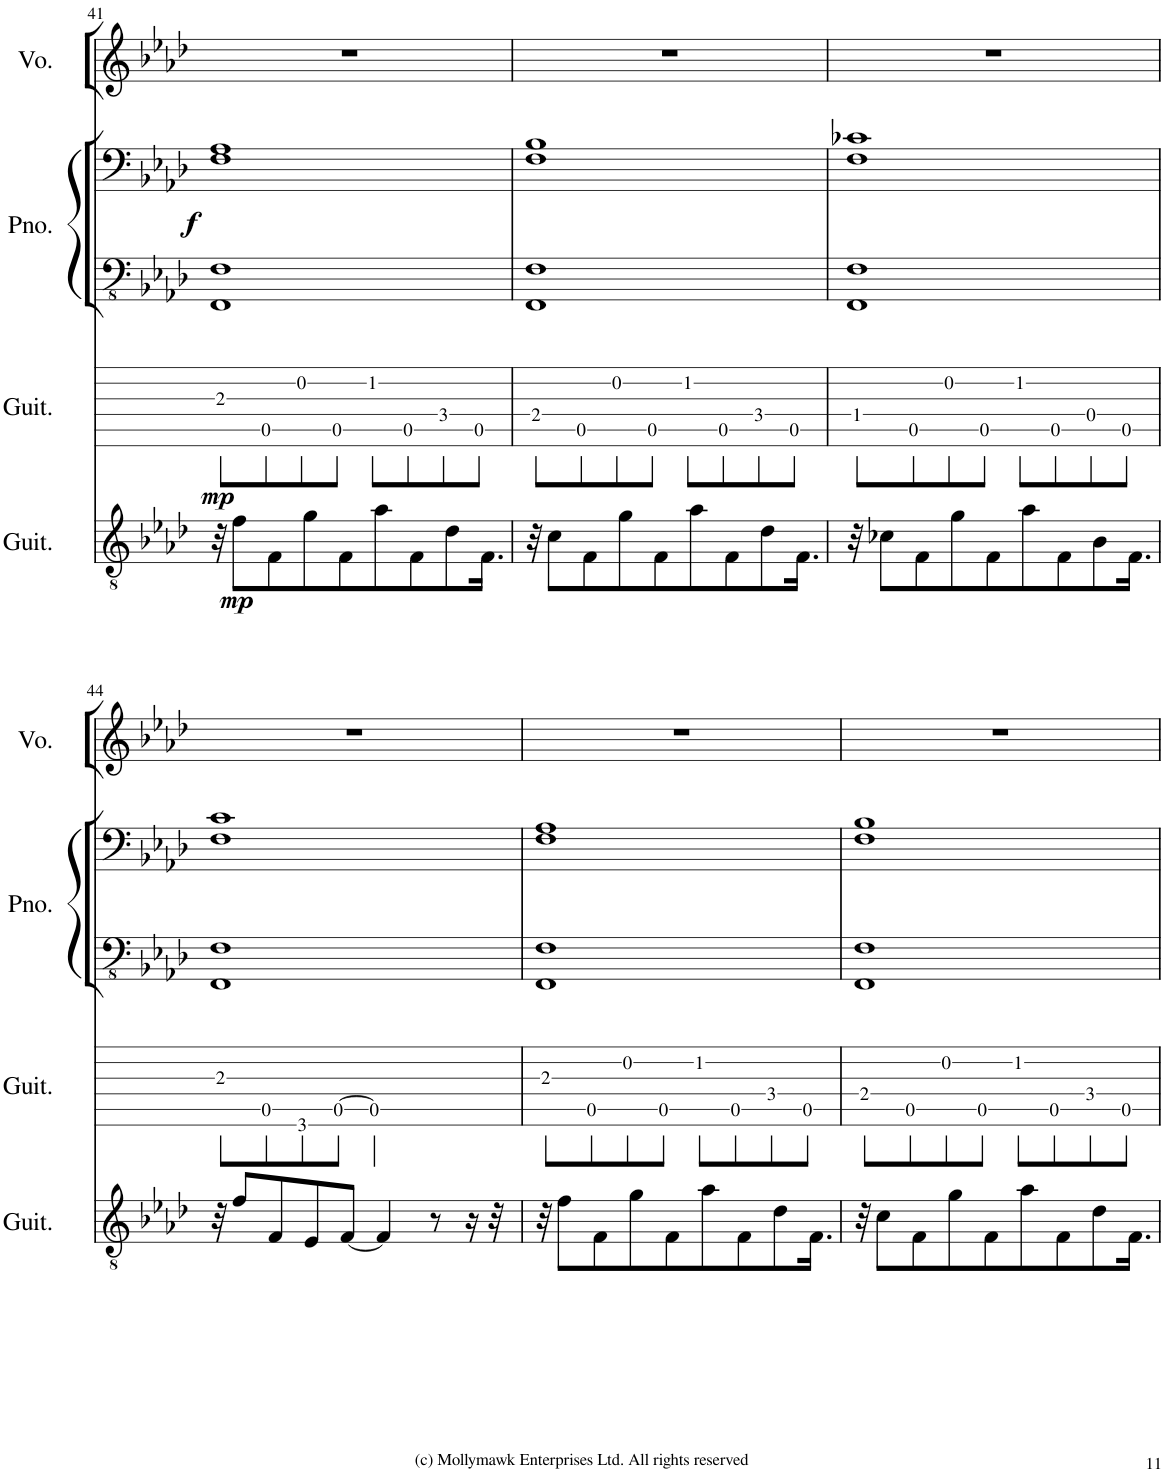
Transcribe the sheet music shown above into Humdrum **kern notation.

**kern	**dynam	**kern	**dynam	**kern	**kern	**dynam	**kern
*part4	*part4	*part3	*part3	*part2	*part2	*part2	*part1
*staff5	*staff5	*staff4	*staff4	*staff3	*staff2	*staff2/3	*staff1
*I"Acoustic Guitar	*	*I"Acoustic Guitar	*	*I"Piano	*	*	*I"Voice
*I'Guit.	*	*I'Guit.	*	*I'Pno.	*	*	*I'Vo.
!!LO:PB:g=z
*clefGv2	*	*	*	*clefFv4	*clefF4	*	*clefG2
*k[b-e-a-d-]	*	*k[b-e-a-d-]	*	*k[b-e-a-d-]	*k[b-e-a-d-]	*	*k[b-e-a-d-]
*M4/4	*	*M4/4	*	*M4/4	*M4/4	*	*M4/4
=41	=41	=41	=41	=41	=41	=41	=41
!	!	!	!LO:DY:b	!	!	!LO:DY:b	!
32r	.	8f\L	mp	1FFF 1FF	1F 1A-	f	1r
!	!LO:DY:b	!	!	!	!	!	!
8f\L	mp	.	.	.	.	.	.
.	.	8F\	.	.	.	.	.
8F\	.	.	.	.	.	.	.
.	.	8g\	.	.	.	.	.
8g\	.	.	.	.	.	.	.
.	.	8F\J	.	.	.	.	.
8F\	.	.	.	.	.	.	.
.	.	8a-\L	.	.	.	.	.
8a-\	.	.	.	.	.	.	.
.	.	8F\	.	.	.	.	.
8F\	.	.	.	.	.	.	.
.	.	8d-\	.	.	.	.	.
8d-\	.	.	.	.	.	.	.
.	.	8F\J	.	.	.	.	.
16.F\Jk	.	.	.	.	.	.	.
=42	=42	=42	=42	=42	=42	=42	=42
32r	.	8c\L	.	1FFF 1FF	1F 1B-	.	1r
8c\L	.	.	.	.	.	.	.
.	.	8F\	.	.	.	.	.
8F\	.	.	.	.	.	.	.
.	.	8g\	.	.	.	.	.
8g\	.	.	.	.	.	.	.
.	.	8F\J	.	.	.	.	.
8F\	.	.	.	.	.	.	.
.	.	8a-\L	.	.	.	.	.
8a-\	.	.	.	.	.	.	.
.	.	8F\	.	.	.	.	.
8F\	.	.	.	.	.	.	.
.	.	8d-\	.	.	.	.	.
8d-\	.	.	.	.	.	.	.
.	.	8F\J	.	.	.	.	.
16.F\Jk	.	.	.	.	.	.	.
=43	=43	=43	=43	=43	=43	=43	=43
32r	.	8c-X\L	.	1FFF 1FF	1F 1c-X	.	1r
8c-X\L	.	.	.	.	.	.	.
.	.	8F\	.	.	.	.	.
8F\	.	.	.	.	.	.	.
.	.	8g\	.	.	.	.	.
8g\	.	.	.	.	.	.	.
.	.	8F\J	.	.	.	.	.
8F\	.	.	.	.	.	.	.
.	.	8a-\L	.	.	.	.	.
8a-\	.	.	.	.	.	.	.
.	.	8F\	.	.	.	.	.
8F\	.	.	.	.	.	.	.
.	.	8B-\	.	.	.	.	.
8B-\	.	.	.	.	.	.	.
.	.	8F\J	.	.	.	.	.
16.F\Jk	.	.	.	.	.	.	.
!!LO:LB:g=z
=44	=44	=44	=44	=44	=44	=44	=44
32r	.	8f\L	.	1FFF 1FF	1F 1c	.	1r
8f/L	.	.	.	.	.	.	.
.	.	8F\	.	.	.	.	.
8F/	.	.	.	.	.	.	.
.	.	8E-\	.	.	.	.	.
8E-/	.	.	.	.	.	.	.
.	.	[8F\J	.	.	.	.	.
[8F/J	.	.	.	.	.	.	.
.	.	4F\]	.	.	.	.	.
4F/]	.	.	.	.	.	.	.
.	.	4r	.	.	.	.	.
8r	.	.	.	.	.	.	.
16r	.	.	.	.	.	.	.
32r	.	.	.	.	.	.	.
=45	=45	=45	=45	=45	=45	=45	=45
32r	.	8f\L	.	1FFF 1FF	1F 1A-	.	1r
8f\L	.	.	.	.	.	.	.
.	.	8F\	.	.	.	.	.
8F\	.	.	.	.	.	.	.
.	.	8g\	.	.	.	.	.
8g\	.	.	.	.	.	.	.
.	.	8F\J	.	.	.	.	.
8F\	.	.	.	.	.	.	.
.	.	8a-\L	.	.	.	.	.
8a-\	.	.	.	.	.	.	.
.	.	8F\	.	.	.	.	.
8F\	.	.	.	.	.	.	.
.	.	8d-\	.	.	.	.	.
8d-\	.	.	.	.	.	.	.
.	.	8F\J	.	.	.	.	.
16.F\Jk	.	.	.	.	.	.	.
=46	=46	=46	=46	=46	=46	=46	=46
32r	.	8c\L	.	1FFF 1FF	1F 1B-	.	1r
8c\L	.	.	.	.	.	.	.
.	.	8F\	.	.	.	.	.
8F\	.	.	.	.	.	.	.
.	.	8g\	.	.	.	.	.
8g\	.	.	.	.	.	.	.
.	.	8F\J	.	.	.	.	.
8F\	.	.	.	.	.	.	.
.	.	8a-\L	.	.	.	.	.
8a-\	.	.	.	.	.	.	.
.	.	8F\	.	.	.	.	.
8F\	.	.	.	.	.	.	.
.	.	8d-\	.	.	.	.	.
8d-\	.	.	.	.	.	.	.
.	.	8F\J	.	.	.	.	.
16.F\Jk	.	.	.	.	.	.	.
=	=	=	=	=	=	=	=
*-	*-	*-	*-	*-	*-	*-	*-
